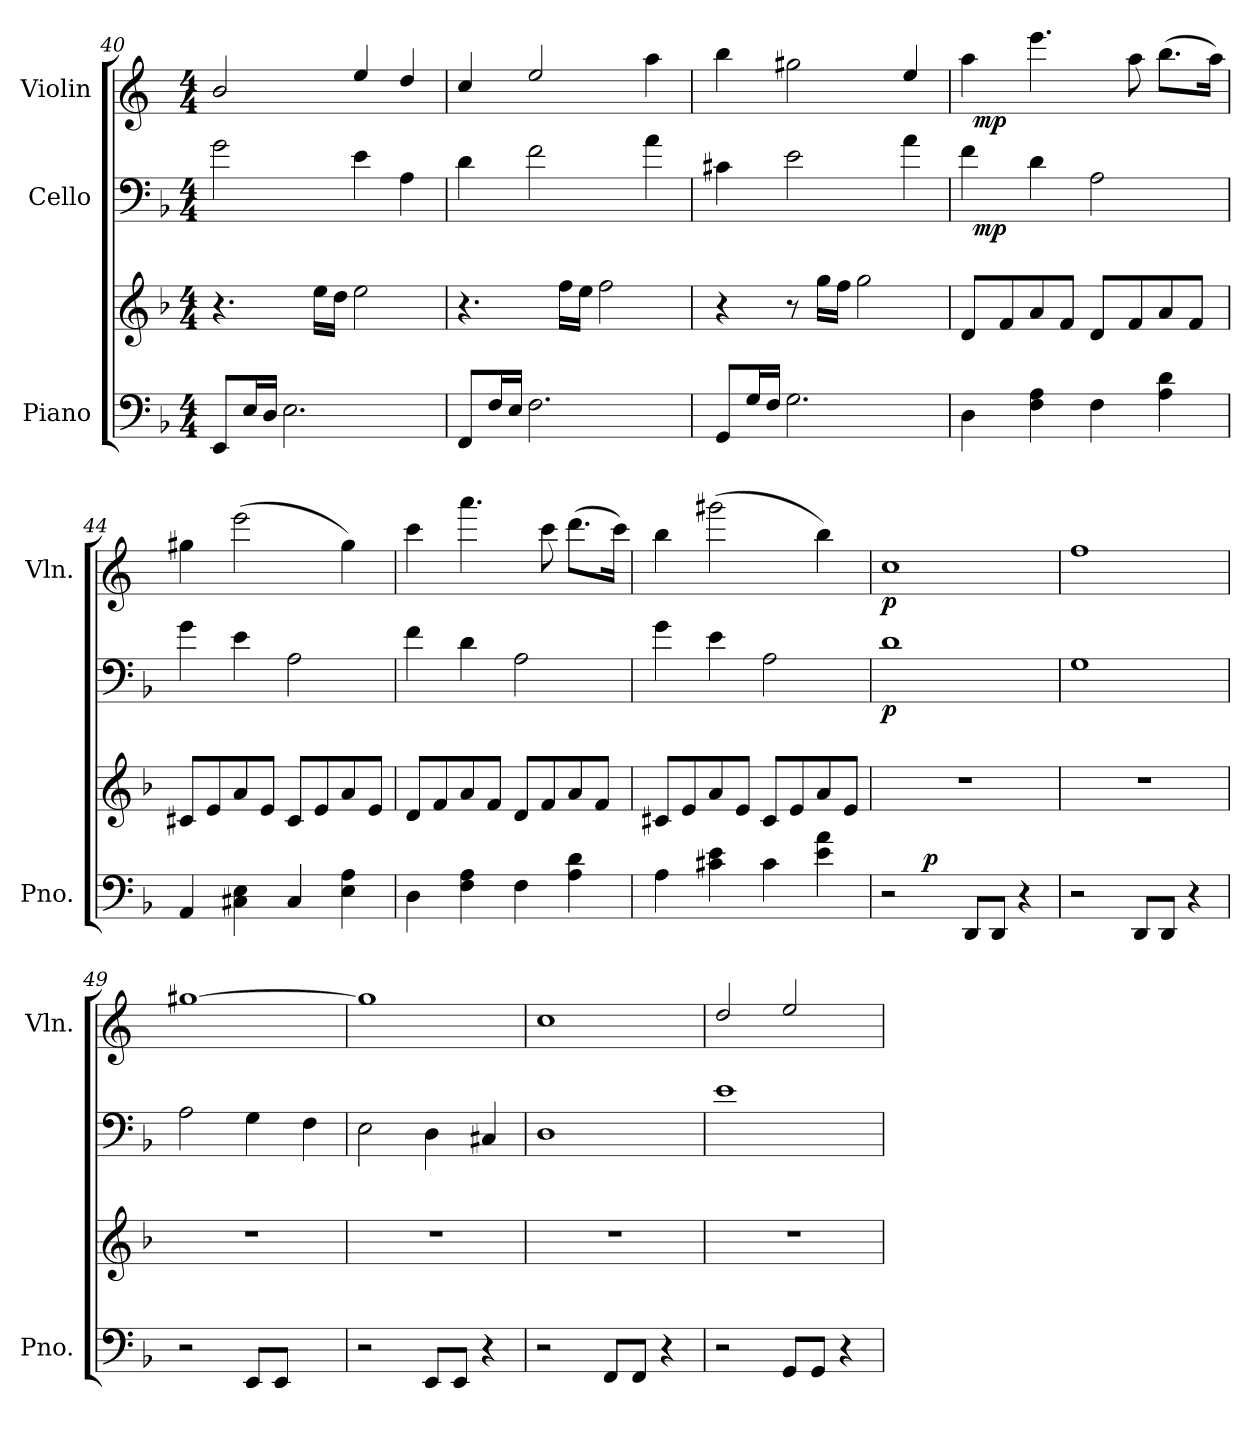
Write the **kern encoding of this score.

**kern	**kern	**dynam	**kern	**dynam	**kern	**dynam
*part3	*part3	*part3	*part2	*part2	*part1	*part1
*staff4	*staff3	*staff3/4	*staff2	*staff2	*staff1	*staff1
*I"Piano	*	*	*I"Cello	*	*I"Violin	*
*I'Pno.	*	*	*	*	*I'Vln.	*
*clefF4	*clefG2	*	*clefF4	*	*clefG2	*
*	*	*	*	*	*ITrd4c7	*
*k[b-]	*k[b-]	*	*k[b-]	*	*k[b-]	*
*F:	*F:	*	*F:	*	*F:	*
*M4/4	*M4/4	*	*M4/4	*	*M4/4	*
=40	=40	=40	=40	=40	=40	=40
8EE/L	4.r	.	2g\	.	2e/	.
16E/L	.	.	.	.	.	.
16D/JJ	.	.	.	.	.	.
2.E\	.	.	.	.	.	.
.	16ee\LL	.	.	.	.	.
.	16dd\JJ	.	.	.	.	.
.	2ee\	.	4e\	.	4a/	.
.	.	.	4A\	.	4g/	.
!!LO:PB:g=z
=41	=41	=41	=41	=41	=41	=41
8FF/L	4.r	.	4d\	.	4f/	.
16F/L	.	.	.	.	.	.
16E/JJ	.	.	.	.	.	.
2.F\	.	.	2f\	.	2a/	.
.	16ff\LL	.	.	.	.	.
.	16ee\JJ	.	.	.	.	.
.	2ff\	.	.	.	.	.
.	.	.	4a\	.	4dd\	.
=42	=42	=42	=42	=42	=42	=42
8GG/L	4r	.	4c#X\	.	4ee\	.
16G/L	.	.	.	.	.	.
16F/JJ	.	.	.	.	.	.
2.G\	8r	.	2e\	.	2cc#X\	.
.	16gg\LL	.	.	.	.	.
.	16ff\JJ	.	.	.	.	.
.	2gg\	.	.	.	.	.
.	.	.	4a\	.	4a/	.
=43	=43	=43	=43	=43	=43	=43
*	*	*	*^	*	*^	*
4D\	8d/L	.	4f\	32ryy	.	4dd\	32ryy	.
!	!	!	!	!	!LO:DY:b	!	!	!LO:DY:b
.	.	.	.	2ryy	mp	.	2ryy	mp
.	8f/	.	.	.	.	.	.	.
4F\ 4A\	8a/	.	4d\	.	.	4.aa\	.	.
.	8f/J	.	.	.	.	.	.	.
4F\	8d/L	.	2A\	.	.	.	.	.
.	.	.	.	4...ryy	.	.	4...ryy	.
.	8f/	.	.	.	.	8dd\	.	.
4A\ 4d\	8a/	.	.	.	.	(>8.ee\L	.	.
.	8f/J	.	.	.	.	.	.	.
.	.	.	.	.	.	16dd\Jk)	.	.
*	*	*	*v	*v	*	*	*	*
*	*	*	*	*	*v	*v	*
=44	=44	=44	=44	=44	=44	=44
4AA/	8c#X/L	.	4g\	.	4cc#X\	.
.	8e/	.	.	.	.	.
4C#X\ 4E\	8a/	.	4e\	.	(>2aa\	.
.	8e/J	.	.	.	.	.
4C#/	8c#/L	.	2A\	.	.	.
.	8e/	.	.	.	.	.
4E\ 4A\	8a/	.	.	.	4cc#\)	.
.	8e/J	.	.	.	.	.
!!LO:LB:g=z
=45	=45	=45	=45	=45	=45	=45
4D\	8d/L	.	4f\	.	4ff\	.
.	8f/	.	.	.	.	.
4F\ 4A\	8a/	.	4d\	.	4.ddd\	.
.	8f/J	.	.	.	.	.
4F\	8d/L	.	2A\	.	.	.
.	8f/	.	.	.	8ff\	.
4A\ 4d\	8a/	.	.	.	(>8.gg\L	.
.	8f/J	.	.	.	.	.
.	.	.	.	.	16ff\Jk)	.
=46	=46	=46	=46	=46	=46	=46
4A\	8c#X/L	.	4g\	.	4ee\	.
.	8e/	.	.	.	.	.
4c#X\ 4e\	8a/	.	4e\	.	(>2ccc#X\	.
.	8e/J	.	.	.	.	.
4c#\	8c#/L	.	2A\	.	.	.
.	8e/	.	.	.	.	.
4e\ 4a\	8a/	.	.	.	4ee\)	.
.	8e/J	.	.	.	.	.
=47	=47	=47	=47	=47	=47	=47
!	!	!	!	!LO:DY:b	!	!LO:DY:b
*^	*	*	*	*	*	*
2r	4ryy	1r	.	1d	p	1f	p
!	!	!	!LO:DY:a=2	!	!	!	!
.	2.ryy	.	p	.	.	.	.
8DD/L	.	.	.	.	.	.	.
8DD/J	.	.	.	.	.	.	.
4r	.	.	.	.	.	.	.
*v	*v	*	*	*	*	*	*
=48	=48	=48	=48	=48	=48	=48
2r	1r	.	1G	.	1b-	.
8DD/L	.	.	.	.	.	.
8DD/J	.	.	.	.	.	.
4r	.	.	.	.	.	.
=49	=49	=49	=49	=49	=49	=49
2r	1r	.	2A\	.	[1cc#X	.
8EE/L	.	.	4G\	.	.	.
8EE/J	.	.	.	.	.	.
4ryy	.	.	4F\	.	.	.
!!LO:PB:g=z
=50	=50	=50	=50	=50	=50	=50
2r	1r	.	2E\	.	1cc#]	.
8EE/L	.	.	4D\	.	.	.
8EE/J	.	.	.	.	.	.
4r	.	.	4C#X/	.	.	.
=51	=51	=51	=51	=51	=51	=51
2r	1r	.	1D	.	1f	.
8FF/L	.	.	.	.	.	.
8FF/J	.	.	.	.	.	.
4r	.	.	.	.	.	.
=52	=52	=52	=52	=52	=52	=52
2r	1r	.	1e	.	2g/	.
8GG/L	.	.	.	.	2a/	.
8GG/J	.	.	.	.	.	.
4r	.	.	.	.	.	.
=	=	=	=	=	=	=
*-	*-	*-	*-	*-	*-	*-
